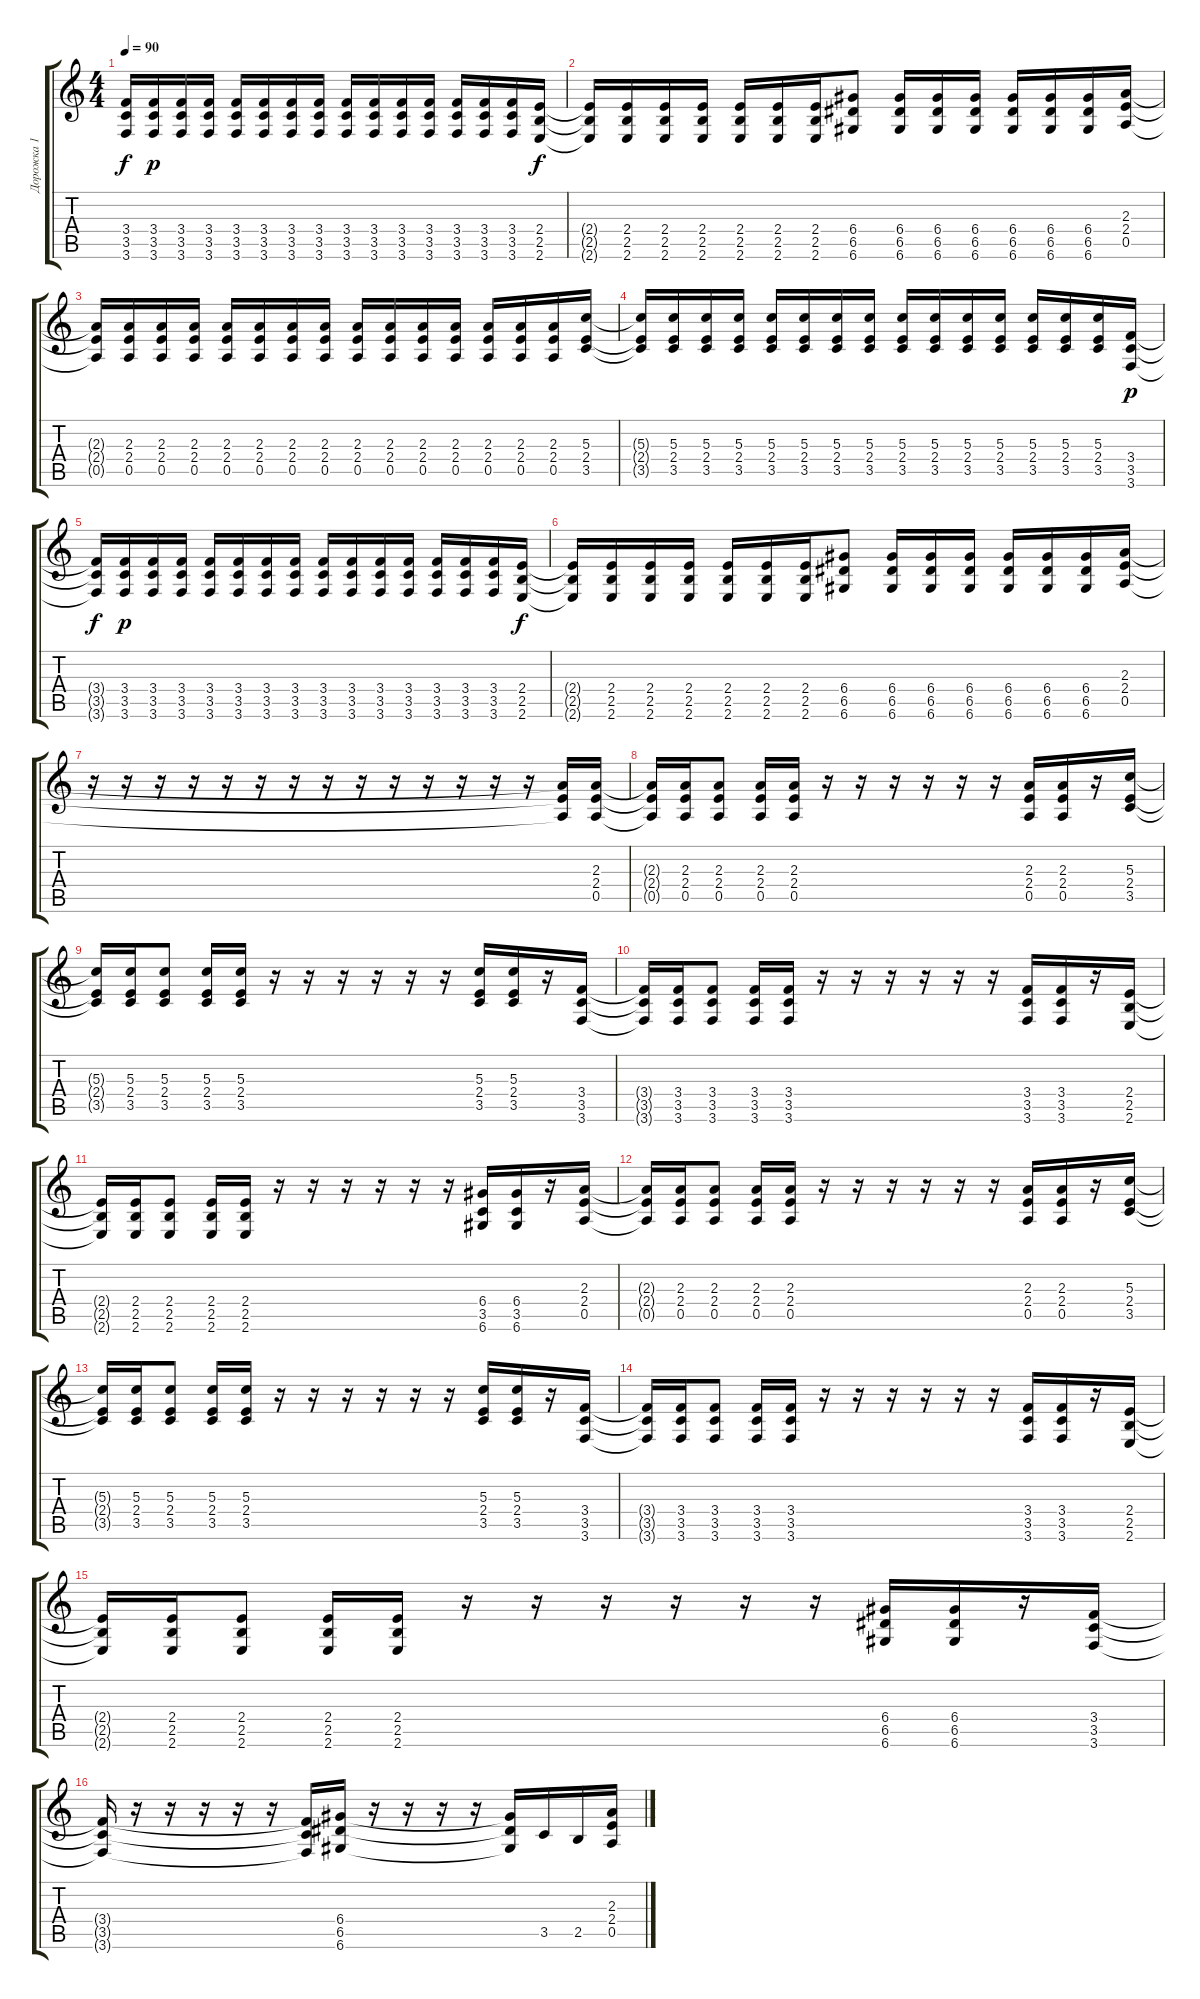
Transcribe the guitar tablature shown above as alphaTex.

\track ("Дорожка 1" "Дорожка 1") {instrument distortionguitar}
\staff {score tabs}
\tuning (E4 B3 G3 D3 A2 D2) {hide}
\ts (4 4)
\tempo 90
\clef g2
\ks c
(3.4{t} 3.5{t} 3.6{t}).16{dy f} (3.4 3.5 3.6).16{dy p} (3.4 3.5 3.6).16 (3.4 3.5 3.6).16 (3.4 3.5 3.6).16 (3.4 3.5 3.6).16 (3.4 3.5 3.6).16 (3.4 3.5 3.6).16 (3.4 3.5 3.6).16 (3.4 3.5 3.6).16 (3.4 3.5 3.6).16 (3.4 3.5 3.6).16 (3.4 3.5 3.6).16 (3.4 3.5 3.6).16 (3.4 3.5 3.6).16 (2.4 2.5 2.6).16{dy f} |
(2.4{t} 2.5{t} 2.6{t}).16 (2.4 2.5 2.6).16 (2.4 2.5 2.6).16 (2.4 2.5 2.6).16 (2.4 2.5 2.6).16 (2.4 2.5 2.6).16 (2.4 2.5 2.6).16 (6.4 6.5 6.6).8 (6.4 6.5 6.6).16 (6.4 6.5 6.6).16 (6.4 6.5 6.6).16 (6.4 6.5 6.6).16 (6.4 6.5 6.6).16 (6.4 6.5 6.6).16 (2.3 2.4 0.5).16 |
(2.3{t} 2.4{t} 0.5{t}).16 (2.3 2.4 0.5).16 (2.3 2.4 0.5).16 (2.3 2.4 0.5).16 (2.3 2.4 0.5).16 (2.3 2.4 0.5).16 (2.3 2.4 0.5).16 (2.3 2.4 0.5).16 (2.3 2.4 0.5).16 (2.3 2.4 0.5).16 (2.3 2.4 0.5).16 (2.3 2.4 0.5).16 (2.3 2.4 0.5).16 (2.3 2.4 0.5).16 (2.3 2.4 0.5).16 (5.3 2.4 3.5).16 |
(5.3{t} 2.4{t} 3.5{t}).16 (5.3 2.4 3.5).16 (5.3 2.4 3.5).16 (5.3 2.4 3.5).16 (5.3 2.4 3.5).16 (5.3 2.4 3.5).16 (5.3 2.4 3.5).16 (5.3 2.4 3.5).16 (5.3 2.4 3.5).16 (5.3 2.4 3.5).16 (5.3 2.4 3.5).16 (5.3 2.4 3.5).16 (5.3 2.4 3.5).16 (5.3 2.4 3.5).16 (5.3 2.4 3.5).16 (3.4 3.5 3.6).16{dy p} |
(3.4{t} 3.5{t} 3.6{t}).16{dy f} (3.4 3.5 3.6).16{dy p} (3.4 3.5 3.6).16 (3.4 3.5 3.6).16 (3.4 3.5 3.6).16 (3.4 3.5 3.6).16 (3.4 3.5 3.6).16 (3.4 3.5 3.6).16 (3.4 3.5 3.6).16 (3.4 3.5 3.6).16 (3.4 3.5 3.6).16 (3.4 3.5 3.6).16 (3.4 3.5 3.6).16 (3.4 3.5 3.6).16 (3.4 3.5 3.6).16 (2.4 2.5 2.6).16{dy f} |
(2.4{t} 2.5{t} 2.6{t}).16 (2.4 2.5 2.6).16 (2.4 2.5 2.6).16 (2.4 2.5 2.6).16 (2.4 2.5 2.6).16 (2.4 2.5 2.6).16 (2.4 2.5 2.6).16 (6.4 6.5 6.6).8 (6.4 6.5 6.6).16 (6.4 6.5 6.6).16 (6.4 6.5 6.6).16 (6.4 6.5 6.6).16 (6.4 6.5 6.6).16 (6.4 6.5 6.6).16 (2.3 2.4 0.5).16 |
r.16 r.16 r.16 r.16 r.16 r.16 r.16 r.16 r.16 r.16 r.16 r.16 r.16 r.16 (2.3{t} 2.4{t} 0.5{t}).16 (2.3 2.4 0.5).16 |
(2.3{t} 2.4{t} 0.5{t}).16 (2.3 2.4 0.5).16 (2.3 2.4 0.5).8 (2.3 2.4 0.5).16 (2.3 2.4 0.5).16 r.16 r.16 r.16 r.16 r.16 r.16 (2.3 2.4 0.5).16 (2.3 2.4 0.5).16 r.16 (5.3 2.4 3.5).16 |
(5.3{t} 2.4{t} 3.5{t}).16 (5.3 2.4 3.5).16 (5.3 2.4 3.5).8 (5.3 2.4 3.5).16 (5.3 2.4 3.5).16 r.16 r.16 r.16 r.16 r.16 r.16 (5.3 2.4 3.5).16 (5.3 2.4 3.5).16 r.16 (3.4 3.5 3.6).16 |
(3.4{t} 3.5{t} 3.6{t}).16 (3.4 3.5 3.6).16 (3.4 3.5 3.6).8 (3.4 3.5 3.6).16 (3.4 3.5 3.6).16 r.16 r.16 r.16 r.16 r.16 r.16 (3.4 3.5 3.6).16 (3.4 3.5 3.6).16 r.16 (2.4 2.5 2.6).16 |
(2.4{t} 2.5{t} 2.6{t}).16 (2.4 2.5 2.6).16 (2.4 2.5 2.6).8 (2.4 2.5 2.6).16 (2.4 2.5 2.6).16 r.16 r.16 r.16 r.16 r.16 r.16 (6.4 3.5 6.6).16 (6.4 3.5 6.6).16 r.16 (2.3 2.4 0.5).16 |
(2.3{t} 2.4{t} 0.5{t}).16 (2.3 2.4 0.5).16 (2.3 2.4 0.5).8 (2.3 2.4 0.5).16 (2.3 2.4 0.5).16 r.16 r.16 r.16 r.16 r.16 r.16 (2.3 2.4 0.5).16 (2.3 2.4 0.5).16 r.16 (5.3 2.4 3.5).16 |
(5.3{t} 2.4{t} 3.5{t}).16 (5.3 2.4 3.5).16 (5.3 2.4 3.5).8 (5.3 2.4 3.5).16 (5.3 2.4 3.5).16 r.16 r.16 r.16 r.16 r.16 r.16 (5.3 2.4 3.5).16 (5.3 2.4 3.5).16 r.16 (3.4 3.5 3.6).16 |
(3.4{t} 3.5{t} 3.6{t}).16 (3.4 3.5 3.6).16 (3.4 3.5 3.6).8 (3.4 3.5 3.6).16 (3.4 3.5 3.6).16 r.16 r.16 r.16 r.16 r.16 r.16 (3.4 3.5 3.6).16 (3.4 3.5 3.6).16 r.16 (2.4 2.5 2.6).16 |
(2.4{t} 2.5{t} 2.6{t}).16 (2.4 2.5 2.6).16 (2.4 2.5 2.6).8 (2.4 2.5 2.6).16 (2.4 2.5 2.6).16 r.16 r.16 r.16 r.16 r.16 r.16 (6.4 6.5 6.6).16 (6.4 6.5 6.6).16 r.16 (3.4 3.5 3.6).16 |
(3.4{t} 3.5{t} 3.6{t}).16 r.16 r.16 r.16 r.16 r.16 (3.4{t} 3.5{t} 3.6{t}).16 (6.4 6.5 6.6).16 r.16 r.16 r.16 r.16 (6.4{t} 6.5{t} 6.6{t}).16 3.5.16 2.5.16 (2.3 2.4 0.5).16
